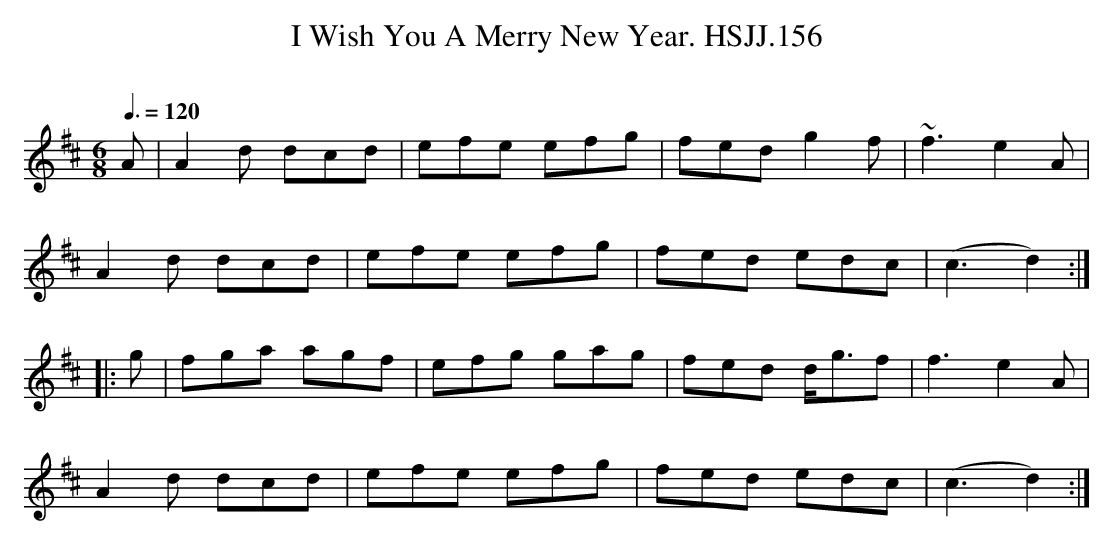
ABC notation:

X:1
T:I Wish You A Merry New Year. HSJJ.156
M:6/8
L:1/8
Q:3/8=120
O:
K:D
A|A2d dcd|efe efg|fedg2f|~f3e2A|
A2d dcd|efe efg|fed edc|(c3d2):|
|:g|fga agf|efg gag|fed d<gf|f3e2A|
A2d dcd|efe efg|fed edc|(c3d2):|
